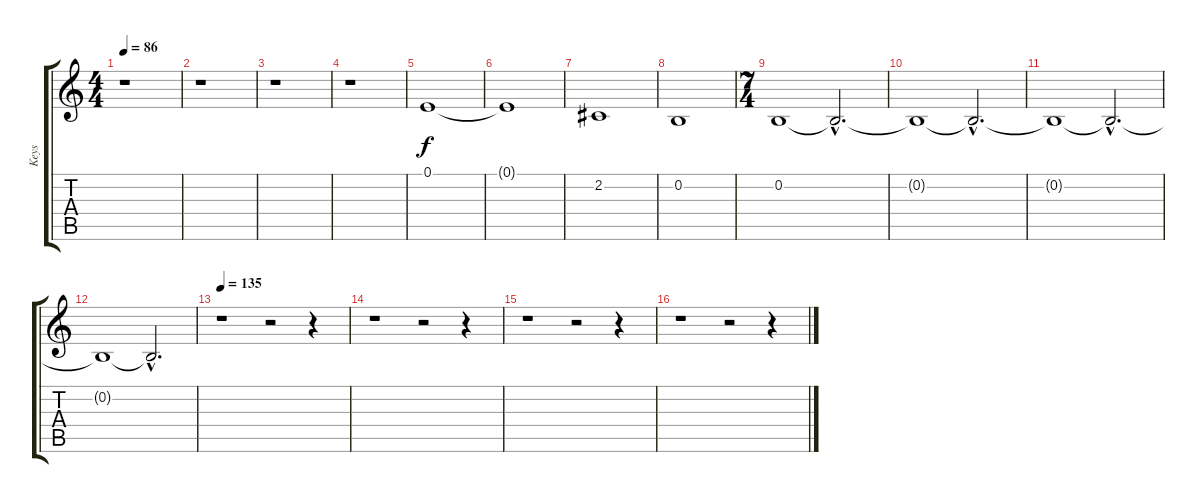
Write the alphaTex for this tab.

\track ("Keys" "Keys") {instrument choiraahs}
\staff {score tabs}
\tuning (E4 B3 G3 D3 A2 E2) {hide}
\ts (4 4)
\tempo 86
\clef g2
\ks c
r.1{dy f} |
r.1 |
r.1 |
r.1 |
0.1.1{volume 2} |
0.1{t}.1 |
2.2.1{volume 12} |
0.2.1 |
\ts (7 4)
0.2.1 0.2{hac t}.2{d} |
0.2{t}.1 0.2{hac t}.2{d} |
0.2{t}.1 0.2{hac t}.2{d} |
0.2{t}.1 0.2{hac t}.2{d} |
\tempo 135
r.1 r.2 r.4 |
r.1 r.2 r.4 |
r.1 r.2 r.4 |
r.1 r.2 r.4
